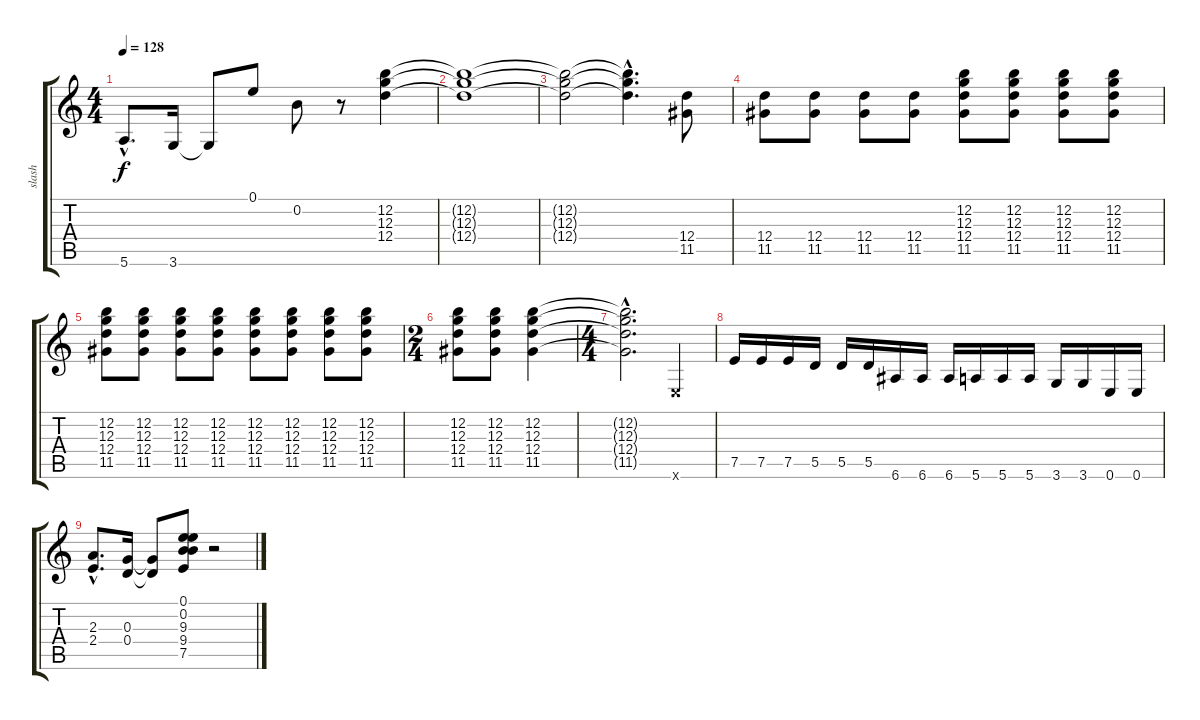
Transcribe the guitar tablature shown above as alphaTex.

\track ("slash" "slash") {instrument distortionguitar}
\staff {score tabs}
\tuning (E4 B3 G3 D3 A2 E2) {hide}
\ts (4 4)
\tempo 128
\clef g2
\ks c
5.6{hac}.8{d dy f} 3.6.16 3.6{t}.8 0.1.8 0.2.8 r.8 (12.2 12.3 12.4).4 |
(12.2{t} 12.3{t} 12.4{t}).1 |
(12.2{t} 12.3{t} 12.4{t}).2 (12.2{hac t} 12.3{hac t} 12.4{hac t}).4{d} (12.4 11.5).8 |
(12.4 11.5).8 (12.4 11.5).8 (12.4 11.5).8 (12.4 11.5).8 (12.2 12.3 12.4 11.5).8 (12.2 12.3 12.4 11.5).8 (12.2 12.3 12.4 11.5).8 (12.2 12.3 12.4 11.5).8 |
(12.2 12.3 12.4 11.5).8 (12.2 12.3 12.4 11.5).8 (12.2 12.3 12.4 11.5).8 (12.2 12.3 12.4 11.5).8 (12.2 12.3 12.4 11.5).8 (12.2 12.3 12.4 11.5).8 (12.2 12.3 12.4 11.5).8 (12.2 12.3 12.4 11.5).8 |
\ts (2 4)
(12.2 12.3 12.4 11.5).8 (12.2 12.3 12.4 11.5).8 (12.2 12.3 12.4 11.5).4 |
\ts (4 4)
(12.2{hac t} 12.3{hac t} 12.4{hac t} 11.5{hac t}).2{d} 0.6{x}.4 |
7.5.16 7.5.16 7.5.16 5.5.16 5.5.16 5.5.16 6.6.16 6.6.16 6.6.16 5.6.16 5.6.16 5.6.16 3.6.16 3.6.16 0.6.16 0.6.16 |
(2.3{hac} 2.4{hac}).8{d} (0.3 0.4).16 (0.3{t} 0.4{t}).8 (0.1 0.2 9.3 9.4 7.5).8 r.2
